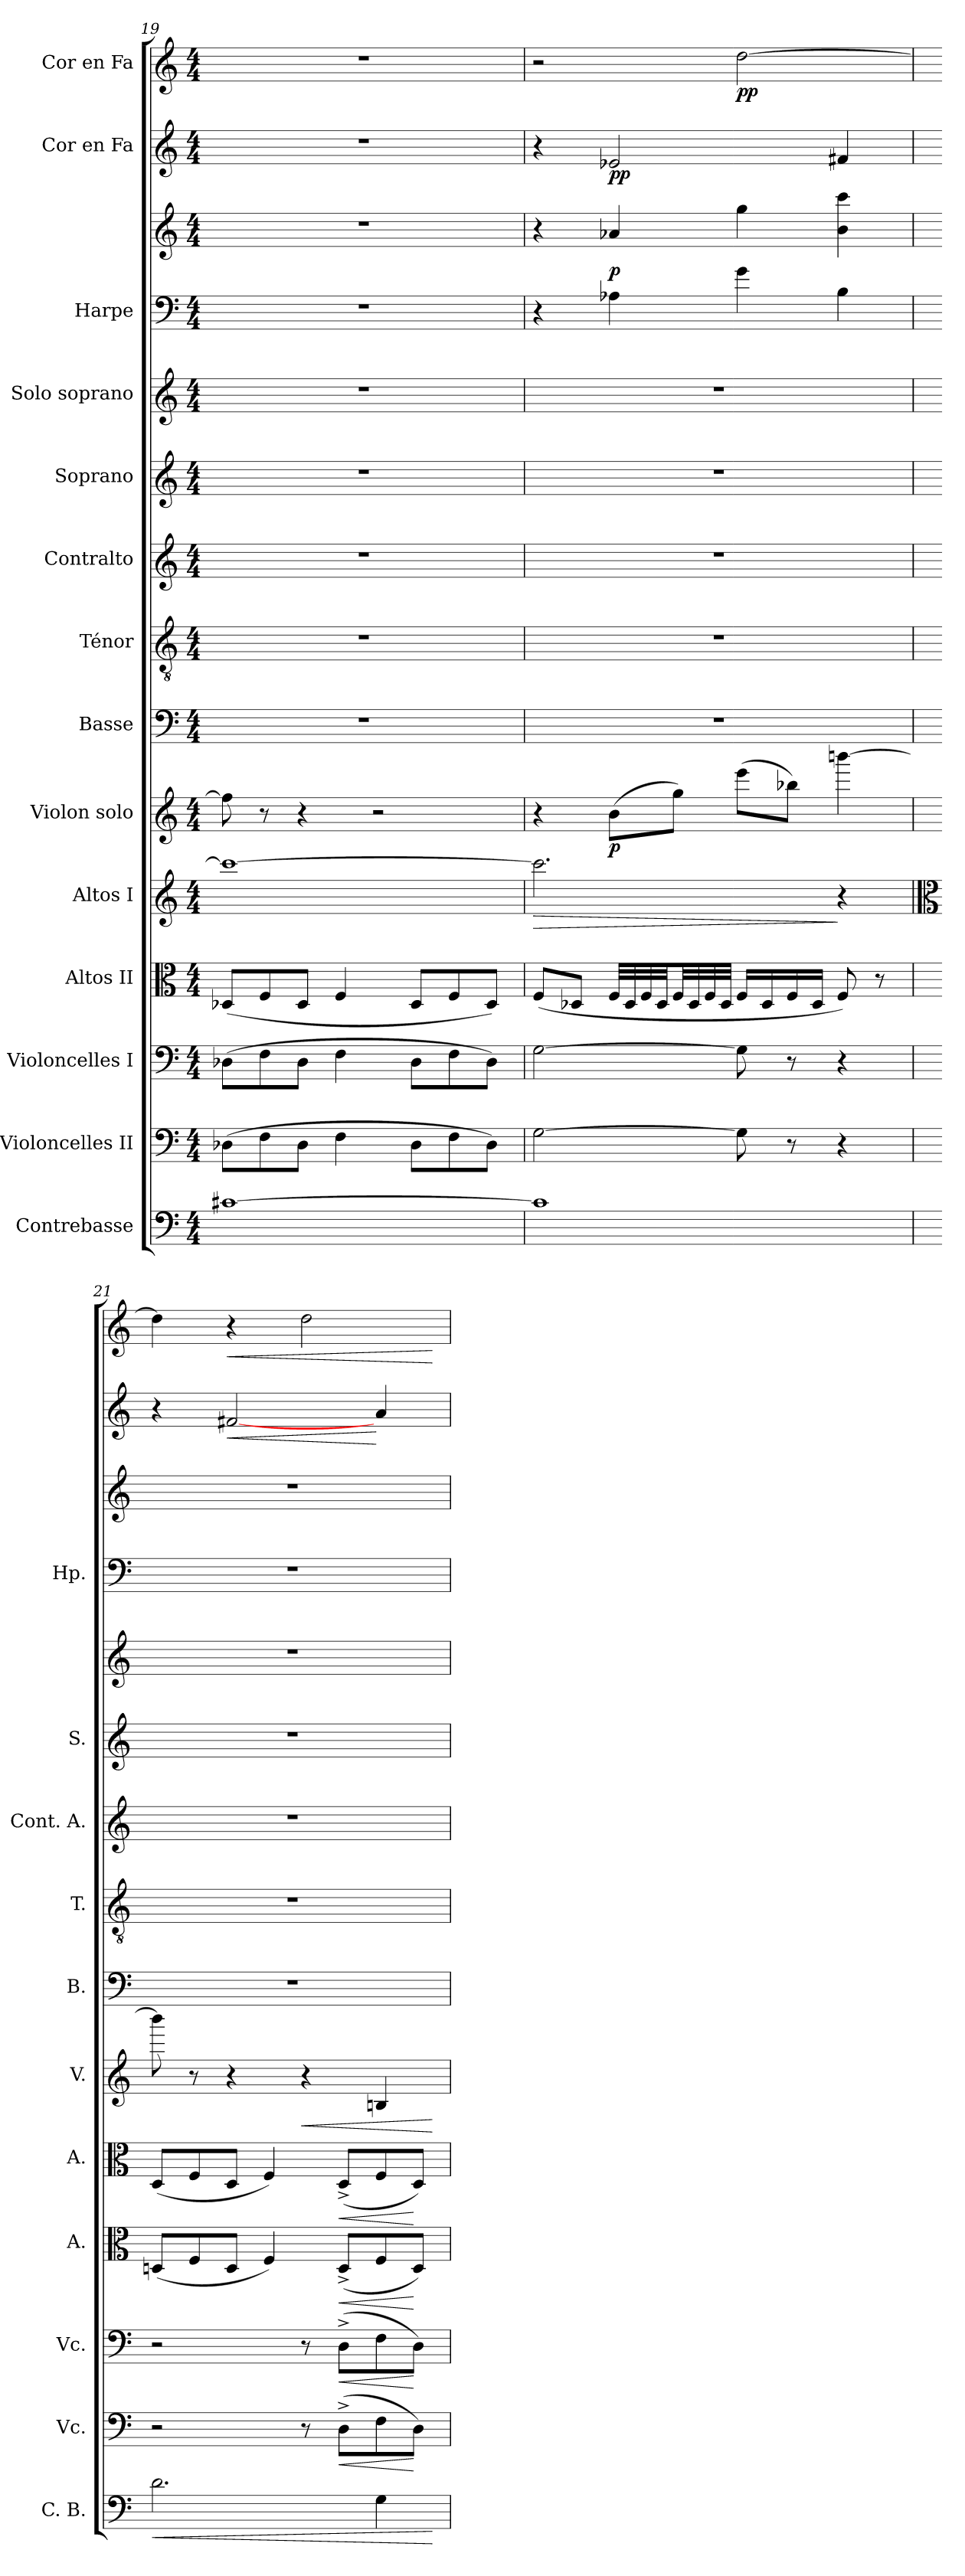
**kern	**dynam	**kern	**dynam	**kern	**dynam	**kern	**dynam	**kern	**dynam	**kern	**dynam	**kern	**kern	**kern	**kern	**kern	**kern	**kern	**dynam	**kern	**dynam	**kern	**dynam
*part14	*part14	*part13	*part13	*part12	*part12	*part11	*part11	*part10	*part10	*part9	*part9	*part8	*part7	*part6	*part5	*part4	*part3	*part3	*part3	*part2	*part2	*part1	*part1
*staff15	*staff15	*staff14	*staff14	*staff13	*staff13	*staff12	*staff12	*staff11	*staff11	*staff10	*staff10	*staff9	*staff8	*staff7	*staff6	*staff5	*staff4	*staff3	*staff3/4	*staff2	*staff2	*staff1	*staff1
*I"Contrebasse	*	*I"Violoncelles II	*	*I"Violoncelles I	*	*I"Altos II	*	*I"Altos I	*	*I"Violon solo	*	*I"Basse	*I"Ténor	*I"Contralto	*I"Soprano	*I"Solo soprano	*I"Harpe	*	*	*I"Cor en Fa	*	*I"Cor en Fa	*
*I'C. B.	*	*I'Vc.	*	*I'Vc.	*	*I'A.	*	*I'A.	*	*I'V.	*	*I'B.	*I'T.	*I'Cont. A.	*I'S.	*	*I'Hp.	*	*	*	*	*	*
!!LO:PB:g=z
*clefF4	*	*clefF4	*	*clefF4	*	*clefC3	*	*clefG2	*	*clefG2	*	*clefF4	*clefGv2	*clefG2	*clefG2	*clefG2	*clefF4	*clefG2	*	*clefG2	*	*clefG2	*
*ITrd7c12	*	*	*	*	*	*	*	*	*	*	*	*	*ITrd7c12	*	*	*	*	*	*	*ITrd4c7	*	*ITrd4c7	*
*k[]	*	*k[]	*	*k[]	*	*k[]	*	*k[]	*	*k[]	*	*k[]	*k[]	*k[]	*k[]	*k[]	*k[]	*k[]	*	*k[b-]	*	*k[b-]	*
*M4/4	*	*M4/4	*	*M4/4	*	*M4/4	*	*M4/4	*	*M4/4	*	*M4/4	*M4/4	*M4/4	*M4/4	*M4/4	*M4/4	*M4/4	*	*M4/4	*	*M4/4	*
=19	=19	=19	=19	=19	=19	=19	=19	=19	=19	=19	=19	=19	=19	=19	=19	=19	=19	=19	=19	=19	=19	=19	=19
[>1C#Xi	.	(8D-Xi\L	.	(8D-Xi\L	.	(8D-Xi/L	.	1ccci_>	.	8ffi\]	.	1r	1r	1r	1r	1r	1r	1r	.	1r	.	1r	.
.	.	8Fi\	.	8Fi\	.	8Fi/	.	.	.	8r	.	.	.	.	.	.	.	.	.	.	.	.	.
.	.	8D-i\J	.	8D-i\J	.	8D-i/J	.	.	.	4r	.	.	.	.	.	.	.	.	.	.	.	.	.
.	.	4Fi\	.	4Fi\	.	4Fi/	.	.	.	.	.	.	.	.	.	.	.	.	.	.	.	.	.
.	.	.	.	.	.	.	.	.	.	2r	.	.	.	.	.	.	.	.	.	.	.	.	.
.	.	8D-i\L	.	8D-i\L	.	8D-i/L	.	.	.	.	.	.	.	.	.	.	.	.	.	.	.	.	.
.	.	8Fi\	.	8Fi\	.	8Fi/	.	.	.	.	.	.	.	.	.	.	.	.	.	.	.	.	.
.	.	8D-i\J)	.	8D-i\J)	.	8D-i/J)	.	.	.	.	.	.	.	.	.	.	.	.	.	.	.	.	.
=20	=20	=20	=20	=20	=20	=20	=20	=20	=20	=20	=20	=20	=20	=20	=20	=20	=20	=20	=20	=20	=20	=20	=20
!	!	!	!	!	!	!	!	!	!LO:HP:b	!	!	!	!	!	!	!	!	!	!	!	!	!	!
1C#i]	.	[>2Gi\	.	[>2Gi\	.	(8Fi/L	.	2.ccci\]	>	4r	.	1r	1r	1r	1r	1r	4r	4r	.	4r	.	2r	.
.	.	.	.	.	.	8D-Xi/J	.	.	.	.	.	.	.	.	.	.	.	.	.	.	.	.	.
.	.	.	.	.	.	32Fi/LLL	.	.	.	(8bi\L	p	.	.	.	.	.	4A-Xi\	4a-Xi/	p	2A-Xi/	pp	.	.
.	.	.	.	.	.	32D-i/	.	.	.	.	.	.	.	.	.	.	.	.	.	.	.	.	.
.	.	.	.	.	.	32Fi/	.	.	.	.	.	.	.	.	.	.	.	.	.	.	.	.	.
.	.	.	.	.	.	32D-i/JJ	.	.	.	.	.	.	.	.	.	.	.	.	.	.	.	.	.
.	.	.	.	.	.	32Fi/LL	.	.	.	8ggi\J)	.	.	.	.	.	.	.	.	.	.	.	.	.
.	.	.	.	.	.	32D-i/	.	.	.	.	.	.	.	.	.	.	.	.	.	.	.	.	.
.	.	.	.	.	.	32Fi/	.	.	.	.	.	.	.	.	.	.	.	.	.	.	.	.	.
.	.	.	.	.	.	32D-i/JJJ	.	.	.	.	.	.	.	.	.	.	.	.	.	.	.	.	.
.	.	8Gi\]	.	8Gi\]	.	16Fi/LL	.	.	.	(8eeei\L	.	.	.	.	.	.	4gi\	4ggi\	.	.	.	[>2gi\	pp
.	.	.	.	.	.	16D-i/	.	.	.	.	.	.	.	.	.	.	.	.	.	.	.	.	.
.	.	8r	.	8r	.	16Fi/	.	.	.	8bb-Xi\J)	.	.	.	.	.	.	.	.	.	.	.	.	.
.	.	.	.	.	.	16D-i/JJ	.	.	.	.	.	.	.	.	.	.	.	.	.	.	.	.	.
.	.	4r	.	4r	.	8Fi/)	.	4r	]	[>4bbbni\	.	.	.	.	.	.	4Bi\	4bi\ 4ccci	.	4Bni/	.	.	.
.	.	.	.	.	.	8r	.	.	.	.	.	.	.	.	.	.	.	.	.	.	.	.	.
=21	=21	=21	=21	=21	=21	=21	=21	=21	=21	=21	=21	=21	=21	=21	=21	=21	=21	=21	=21	=21	=21	=21	=21
*	*	*	*	*	*	*	*	*clefC3	*	*	*	*	*	*	*	*	*	*	*	*	*	*	*
!	!LO:HP:b	!	!	!	!	!	!	!	!	!	!	!	!	!	!	!	!	!	!	!	!	!	!
2.Di\	<	2r	.	2r	.	(8Dni/L	.	(8Di/L	.	8bbbi\]	.	1r	1r	1r	1r	1r	1r	1r	.	4r	.	4gi\]	.
.	.	.	.	.	.	8Fi/	.	8Fi/	.	8r	.	.	.	.	.	.	.	.	.	.	.	.	.
!	!	!	!	!	!	!	!	!	!	!	!	!	!	!	!	!	!	!	!	!	!LO:HP:b	!	!LO:HP:b
.	.	.	.	.	.	8Di/J	.	8Di/J	.	4r	.	.	.	.	.	.	.	.	.	[<2Bni/	<	4r	<
.	.	.	.	.	.	4Fi/)	.	4Fi/)	.	.	.	.	.	.	.	.	.	.	.	.	.	.	.
!	!	!	!	!	!	!	!	!	!	!	!LO:HP:b	!	!	!	!	!	!	!	!	!	!	!	!
.	.	8r	.	8r	.	.	.	.	.	4r	<	.	.	.	.	.	.	.	.	.	.	2gi\	.
!	!	!	!LO:HP:b	!	!LO:HP:b	!	!LO:HP:b	!	!LO:HP:b	!	!	!	!	!	!	!	!	!	!	!	!	!	!
.	.	(8D^i\L	<	(8D^i\L	<	(8D^i/L	<	(8D^i/L	<	.	.	.	.	.	.	.	.	.	.	.	.	.	.
4GGi\	.	8Fi\	.	8Fi\	.	8Fi/	.	8Fi/	.	4Bni/	.	.	.	.	.	.	.	.	.	4di/	[	.	.
.	.	8Di\J)	[	8Di\J)	[	8Di/J)	[	8Di/J)	[	.	.	.	.	.	.	.	.	.	.	.	.	.	.
.	[	.	.	.	.	.	.	.	.	.	[	.	.	.	.	.	.	.	.	.	.	.	[
=	=	=	=	=	=	=	=	=	=	=	=	=	=	=	=	=	=	=	=	=	=	=	=
*-	*-	*-	*-	*-	*-	*-	*-	*-	*-	*-	*-	*-	*-	*-	*-	*-	*-	*-	*-	*-	*-	*-	*-
